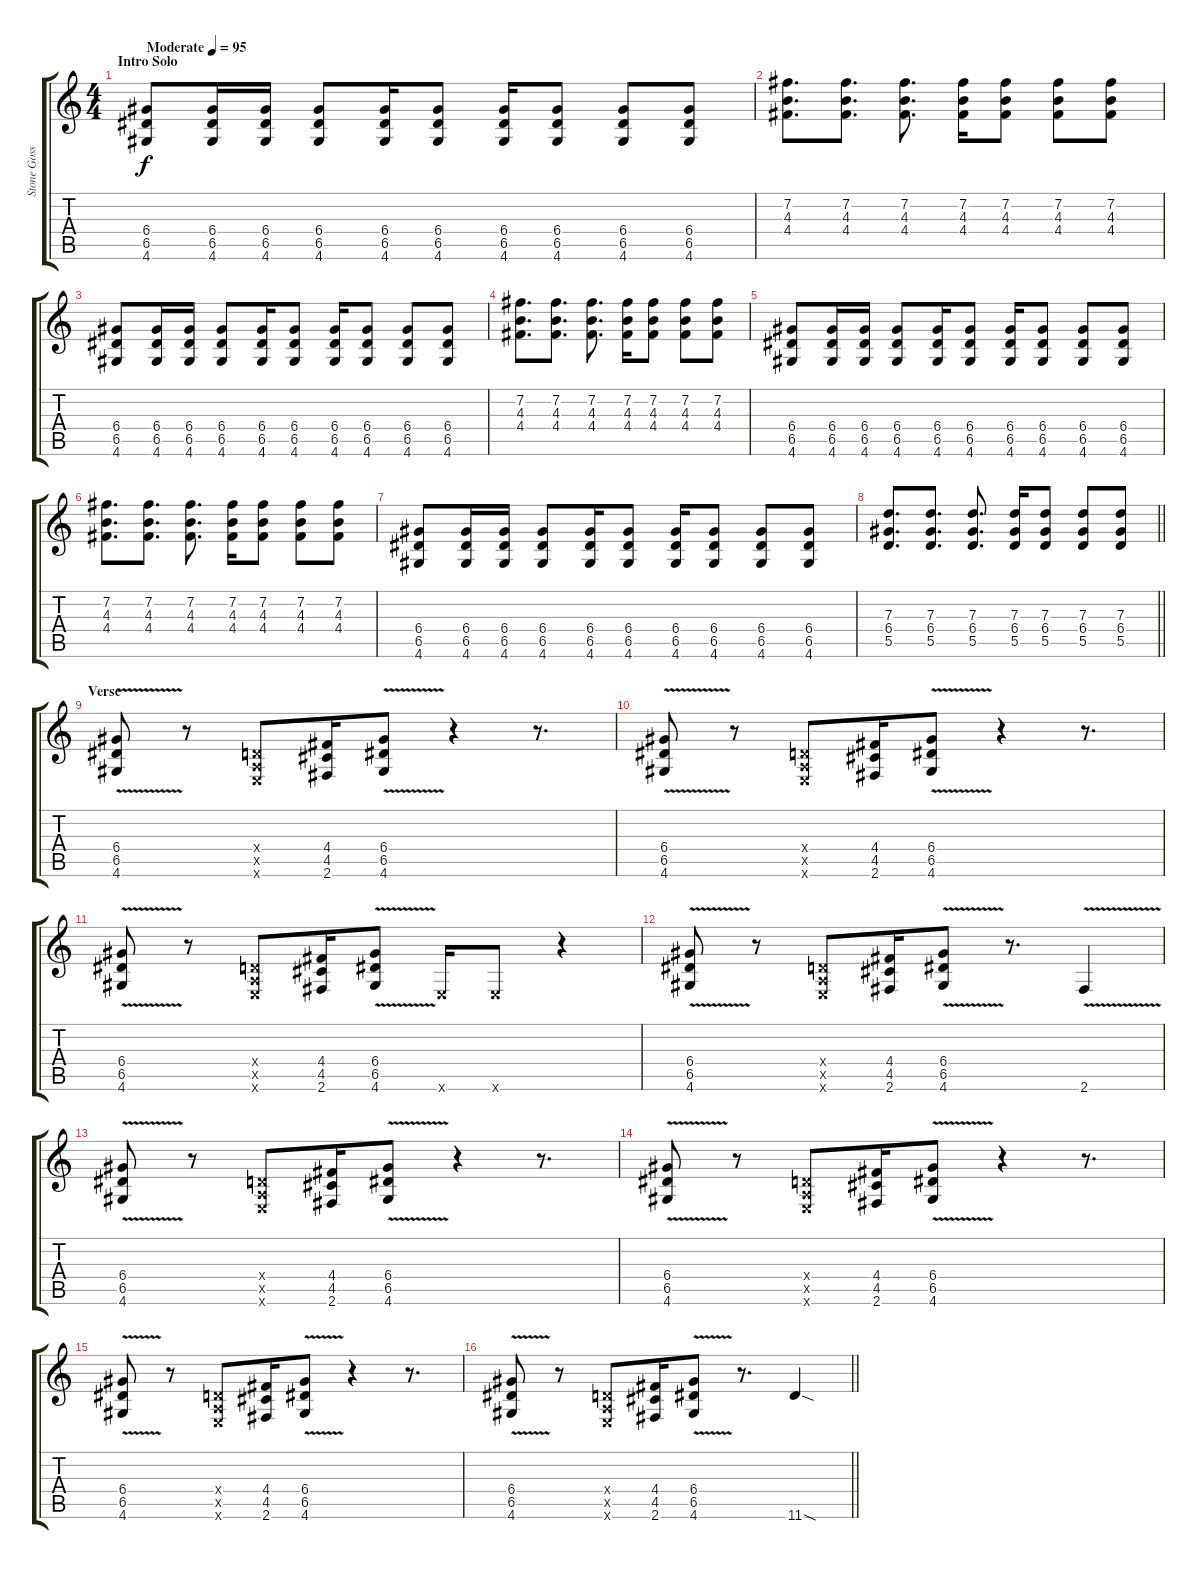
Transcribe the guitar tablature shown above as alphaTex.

\track ("Stone Gossard" "Stone Goss") {instrument distortionguitar}
\staff {score tabs}
\tuning (E4 B3 G3 D3 A2 E2) {hide}
\ts (4 4)
\section ("" "Intro Solo")
\tempo (95 "Moderate")
\clef g2
\ks c
(6.4 6.5 4.6).8{dy f instrument distortionguitar} (6.4 6.5 4.6).16 (6.4 6.5 4.6).16 (6.4 6.5 4.6).8 (6.4 6.5 4.6).16 (6.4 6.5 4.6).8 (6.4 6.5 4.6).16 (6.4 6.5 4.6).8 (6.4 6.5 4.6).8 (6.4 6.5 4.6).8 |
(7.2 4.3 4.4).8{d} (7.2 4.3 4.4).8{d} (7.2 4.3 4.4).8{d} (7.2 4.3 4.4).16 (7.2 4.3 4.4).8 (7.2 4.3 4.4).8 (7.2 4.3 4.4).8 |
(6.4 6.5 4.6).8 (6.4 6.5 4.6).16 (6.4 6.5 4.6).16 (6.4 6.5 4.6).8 (6.4 6.5 4.6).16 (6.4 6.5 4.6).8 (6.4 6.5 4.6).16 (6.4 6.5 4.6).8 (6.4 6.5 4.6).8 (6.4 6.5 4.6).8 |
(7.2 4.3 4.4).8{d} (7.2 4.3 4.4).8{d} (7.2 4.3 4.4).8{d} (7.2 4.3 4.4).16 (7.2 4.3 4.4).8 (7.2 4.3 4.4).8 (7.2 4.3 4.4).8 |
(6.4 6.5 4.6).8 (6.4 6.5 4.6).16 (6.4 6.5 4.6).16 (6.4 6.5 4.6).8 (6.4 6.5 4.6).16 (6.4 6.5 4.6).8 (6.4 6.5 4.6).16 (6.4 6.5 4.6).8 (6.4 6.5 4.6).8 (6.4 6.5 4.6).8 |
(7.2 4.3 4.4).8{d} (7.2 4.3 4.4).8{d} (7.2 4.3 4.4).8{d} (7.2 4.3 4.4).16 (7.2 4.3 4.4).8 (7.2 4.3 4.4).8 (7.2 4.3 4.4).8 |
(6.4 6.5 4.6).8 (6.4 6.5 4.6).16 (6.4 6.5 4.6).16 (6.4 6.5 4.6).8 (6.4 6.5 4.6).16 (6.4 6.5 4.6).8 (6.4 6.5 4.6).16 (6.4 6.5 4.6).8 (6.4 6.5 4.6).8 (6.4 6.5 4.6).8 |
\barLineRight lightlight
(7.3 6.4 5.5).8{d} (7.3 6.4 5.5).8{d} (7.3 6.4 5.5).8{d} (7.3 6.4 5.5).16 (7.3 6.4 5.5).8 (7.3 6.4 5.5).8 (7.3 6.4 5.5).8 |
\section ("" "Verse")
(6.4{v} 6.5{v} 4.6{v}).8 r.8 (0.4{x} 0.5{x} 0.6{x}).8 (4.4 4.5 2.6).16 (6.4{v} 6.5{v} 4.6{v}).8 r.4 r.8{d} |
(6.4{v} 6.5{v} 4.6{v}).8 r.8 (0.4{x} 0.5{x} 0.6{x}).8 (4.4 4.5 2.6).16 (6.4{v} 6.5{v} 4.6{v}).8 r.4 r.8{d} |
(6.4{v} 6.5{v} 4.6{v}).8 r.8 (0.4{x} 0.5{x} 0.6{x}).8 (4.4 4.5 2.6).16 (6.4{v} 6.5{v} 4.6{v}).8 0.6{x}.16 0.6{x}.8 r.4 |
(6.4{v} 6.5{v} 4.6{v}).8 r.8 (0.4{x} 0.5{x} 0.6{x}).8 (4.4 4.5 2.6).16 (6.4{v} 6.5{v} 4.6{v}).8 r.8{d} 2.6{v}.4 |
(6.4{v} 6.5{v} 4.6{v}).8 r.8 (0.4{x} 0.5{x} 0.6{x}).8 (4.4 4.5 2.6).16 (6.4{v} 6.5{v} 4.6{v}).8 r.4 r.8{d} |
(6.4{v} 6.5{v} 4.6{v}).8 r.8 (0.4{x} 0.5{x} 0.6{x}).8 (4.4 4.5 2.6).16 (6.4{v} 6.5{v} 4.6{v}).8 r.4 r.8{d} |
(6.4{v} 6.5{v} 4.6{v}).8 r.8 (0.4{x} 0.5{x} 0.6{x}).8 (4.4 4.5 2.6).16 (6.4{v} 6.5{v} 4.6{v}).8 r.4 r.8{d} |
\barLineRight lightlight
(6.4{v} 6.5{v} 4.6{v}).8 r.8 (0.4{x} 0.5{x} 0.6{x}).8 (4.4 4.5 2.6).16 (6.4{v} 6.5{v} 4.6{v}).8 r.8{d} 11.6{sod}.4
